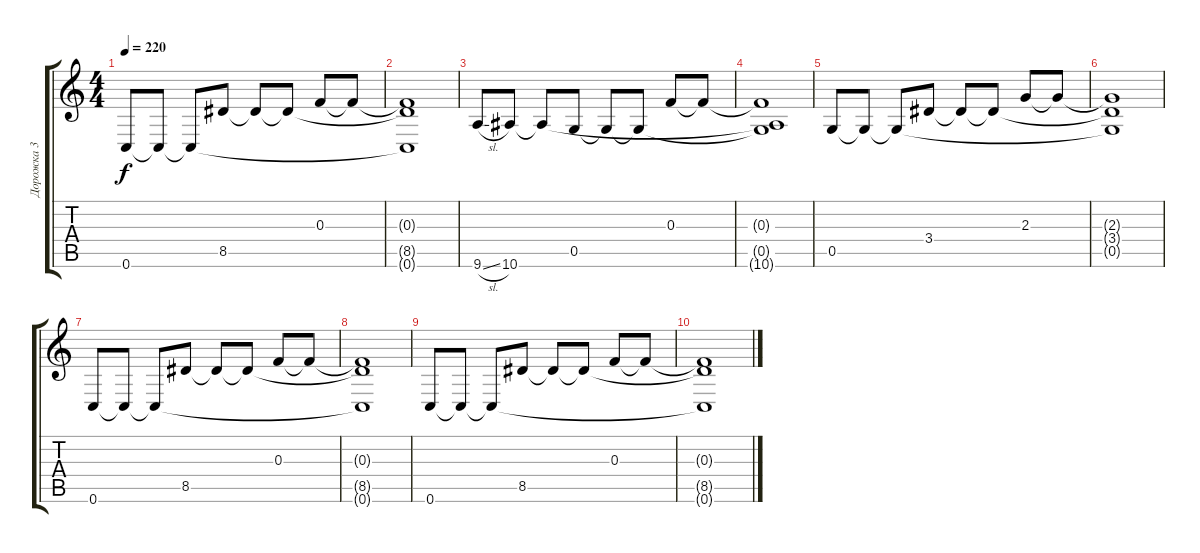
\track ("Дорожка 3" "Дорожка 3") {instrument distortionguitar}
\staff {score tabs}
\tuning (D4 A3 F3 C3 G2 C2) {hide}
\ts (4 4)
\tempo 220
\clef g2
\ks c
0.6.8{dy f instrument electricguitarclean} 0.6{t}.8 0.6{t}.8 8.5.8 8.5{t}.8 8.5{t}.8 0.3.8 0.3{t}.8 |
(0.3{t} 8.5{t} 0.6{t}).1 |
9.6{sl}.8 10.6.8 10.6{t}.8 0.5.8 0.5{t}.8 0.5{t}.8 0.3.8 0.3{t}.8 |
(0.3{t} 0.5{t} 10.6{t}).1 |
0.5.8 0.5{t}.8 0.5{t}.8 3.4.8 3.4{t}.8 3.4{t}.8 2.3.8 2.3{t}.8 |
(2.3{t} 3.4{t} 0.5{t}).1 |
0.6.8{instrument electricguitarclean} 0.6{t}.8 0.6{t}.8 8.5.8 8.5{t}.8 8.5{t}.8 0.3.8 0.3{t}.8 |
(0.3{t} 8.5{t} 0.6{t}).1 |
0.6.8{instrument electricguitarclean} 0.6{t}.8 0.6{t}.8 8.5.8 8.5{t}.8 8.5{t}.8 0.3.8 0.3{t}.8 |
(0.3{t} 8.5{t} 0.6{t}).1
